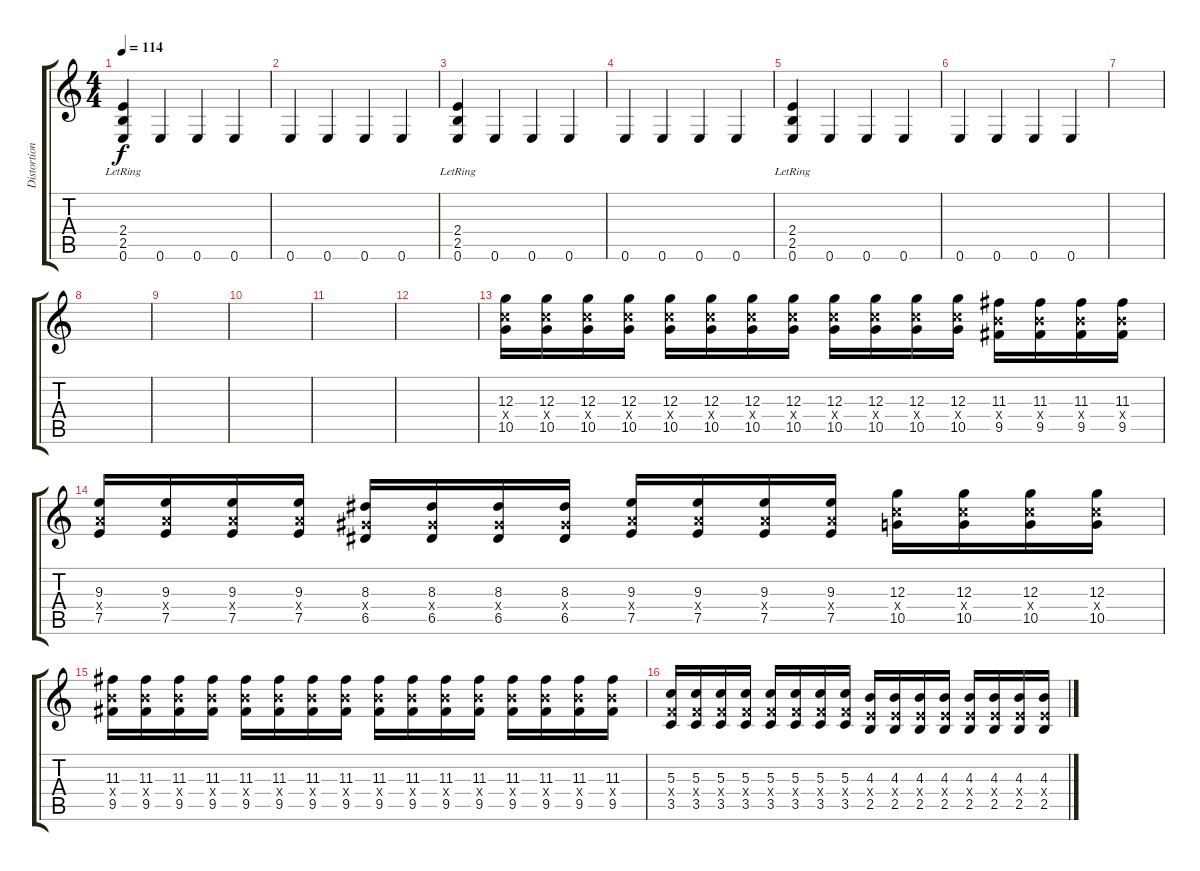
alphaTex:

\track ("Distortion" "Distortion") {instrument overdrivenguitar}
\staff {score tabs}
\tuning (E4 B3 G3 D3 A2 E2) {hide}
\ts (4 4)
\tempo 114
\clef g2
\ks c
(2.4{lr} 2.5{lr} 0.6).4{dy f} 0.6.4 0.6.4 0.6.4 |
0.6.4 0.6.4 0.6.4 0.6.4 |
(2.4{lr} 2.5{lr} 0.6).4 0.6.4 0.6.4 0.6.4 |
0.6.4 0.6.4 0.6.4 0.6.4 |
(2.4{lr} 2.5{lr} 0.6).4 0.6.4 0.6.4 0.6.4 |
0.6.4 0.6.4 0.6.4 0.6.4 |
|
|
|
|
|
|
(12.3 10.4{x} 10.5).16 (12.3 10.4{x} 10.5).16 (12.3 10.4{x} 10.5).16 (12.3 10.4{x} 10.5).16 (12.3 10.4{x} 10.5).16 (12.3 10.4{x} 10.5).16 (12.3 10.4{x} 10.5).16 (12.3 10.4{x} 10.5).16 (12.3 10.4{x} 10.5).16 (12.3 10.4{x} 10.5).16 (12.3 10.4{x} 10.5).16 (12.3 10.4{x} 10.5).16 (11.3 9.4{x} 9.5).16 (11.3 9.4{x} 9.5).16 (11.3 9.4{x} 9.5).16 (11.3 9.4{x} 9.5).16 |
(9.3 7.4{x} 7.5).16 (9.3 7.4{x} 7.5).16 (9.3 7.4{x} 7.5).16 (9.3 7.4{x} 7.5).16 (8.3 6.4{x} 6.5).16 (8.3 6.4{x} 6.5).16 (8.3 6.4{x} 6.5).16 (8.3 6.4{x} 6.5).16 (9.3 7.4{x} 7.5).16 (9.3 7.4{x} 7.5).16 (9.3 7.4{x} 7.5).16 (9.3 7.4{x} 7.5).16 (12.3 10.4{x} 10.5).16 (12.3 10.4{x} 10.5).16 (12.3 10.4{x} 10.5).16 (12.3 10.4{x} 10.5).16 |
(11.3 9.4{x} 9.5).16 (11.3 9.4{x} 9.5).16 (11.3 9.4{x} 9.5).16 (11.3 9.4{x} 9.5).16 (11.3 9.4{x} 9.5).16 (11.3 9.4{x} 9.5).16 (11.3 9.4{x} 9.5).16 (11.3 9.4{x} 9.5).16 (11.3 9.4{x} 9.5).16 (11.3 9.4{x} 9.5).16 (11.3 9.4{x} 9.5).16 (11.3 9.4{x} 9.5).16 (11.3 9.4{x} 9.5).16 (11.3 9.4{x} 9.5).16 (11.3 9.4{x} 9.5).16 (11.3 9.4{x} 9.5).16 |
(5.3 3.4{x} 3.5).16 (5.3 3.4{x} 3.5).16 (5.3 3.4{x} 3.5).16 (5.3 3.4{x} 3.5).16 (5.3 3.4{x} 3.5).16 (5.3 3.4{x} 3.5).16 (5.3 3.4{x} 3.5).16 (5.3 3.4{x} 3.5).16 (4.3 2.4{x} 2.5).16 (4.3 2.4{x} 2.5).16 (4.3 2.4{x} 2.5).16 (4.3 2.4{x} 2.5).16 (4.3 2.4{x} 2.5).16 (4.3 2.4{x} 2.5).16 (4.3 2.4{x} 2.5).16 (4.3 2.4{x} 2.5).16
